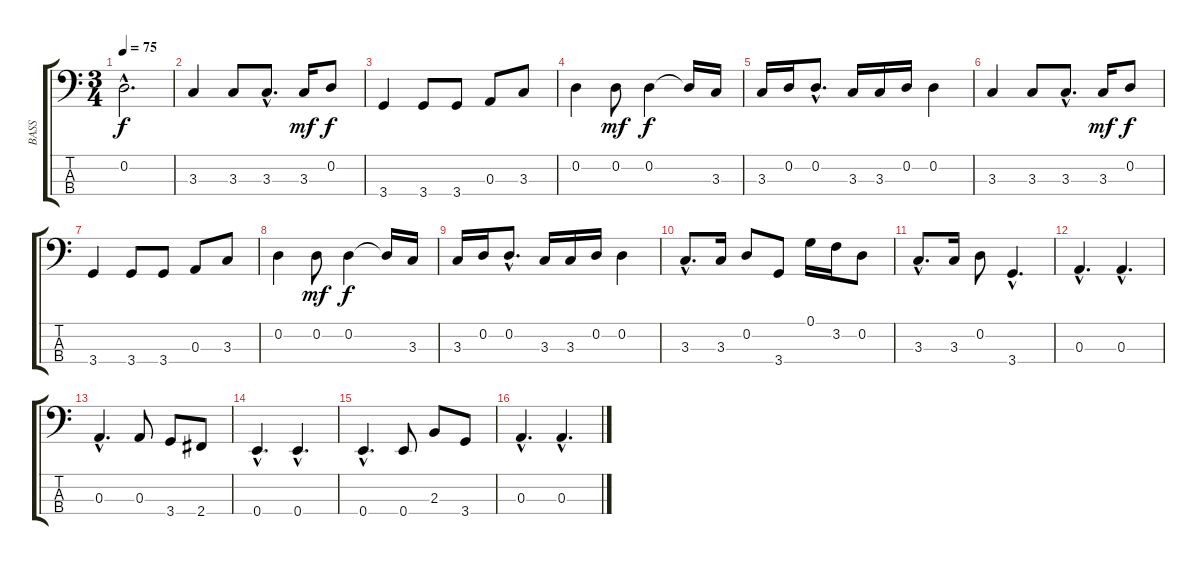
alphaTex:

\track ("BASS" "BASS") {instrument electricbasspick}
\staff {score tabs}
\tuning (G2 D2 A1 E1) {hide}
\ts (3 4)
\tempo 75
\clef f4
\ks c
0.2{hac t}.2{d dy f} |
3.3.4 3.3.8 3.3{hac}.8{d} 3.3.16{dy mf} 0.2.8{dy f} |
3.4.4 3.4.8 3.4.8 0.3.8 3.3.8 |
0.2.4 0.2.8{dy mf} 0.2.4{dy f} 0.2{t}.16 3.3.16 |
3.3.16 0.2.16 0.2{hac}.8{d} 3.3.16 3.3.16 0.2.16 0.2.4 |
3.3.4 3.3.8 3.3{hac}.8{d} 3.3.16{dy mf} 0.2.8{dy f} |
3.4.4 3.4.8 3.4.8 0.3.8 3.3.8 |
0.2.4 0.2.8{dy mf} 0.2.4{dy f} 0.2{t}.16 3.3.16 |
3.3.16 0.2.16 0.2{hac}.8{d} 3.3.16 3.3.16 0.2.16 0.2.4 |
3.3{hac}.8{d} 3.3.16 0.2.8 3.4.8 0.1.16 3.2.16 0.2.8 |
3.3{hac}.8{d} 3.3.16 0.2.8 3.4{hac}.4{d} |
0.3{hac}.4{d} 0.3{hac}.4{d} |
0.3{hac}.4{d} 0.3.8 3.4.8 2.4.8 |
0.4{hac}.4{d} 0.4{hac}.4{d} |
0.4{hac}.4{d} 0.4.8 2.3.8 3.4.8 |
0.3{hac}.4{d} 0.3{hac}.4{d}
